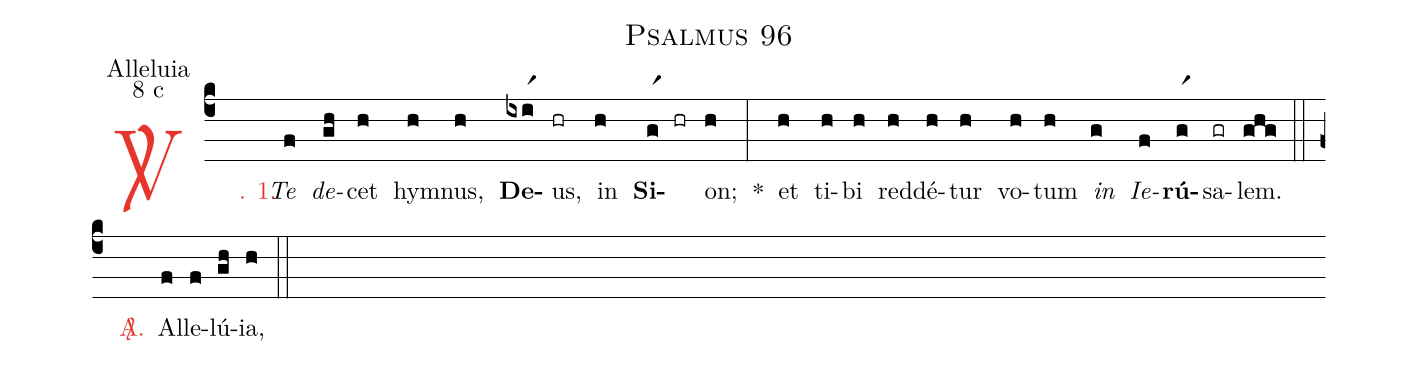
name: Psalmus 96;
office-part: Alleluia;
mode: 8;
mode-differentia: c;
%%
(c4)

<c><sp>V/</sp>. 1.</c>() <i>Te</i>(f) <i>de</i>(gh)cet(h) hym(h)nus,(h) <b>De</b>(ixir1)us,(hr) in(h) <b>Si</b>(gr1 hr)on;(h) *(:) et(h) ti(h)bi(h) red(h)dé(h)tur(h) vo(h)tum(h) <i>in</i>(g) <i>Ie</i>(f)<b>rú</b>(gr1)sa(gr)lem.(ghg)

(::)

<nlba><c><sp>A/</sp>.</c>() Al</nlba>(f)le(f)lú(gh)ia,(h)

(::)
